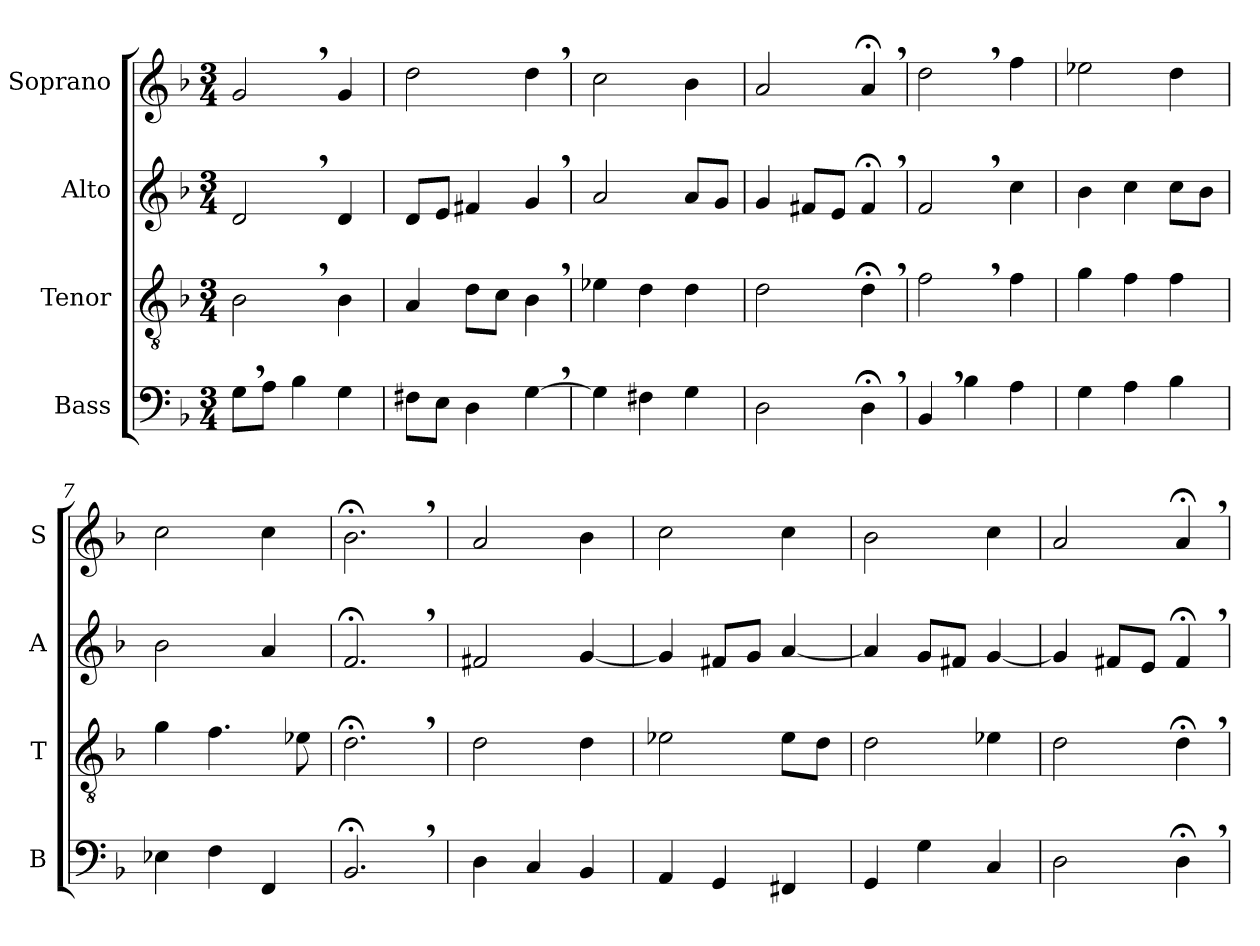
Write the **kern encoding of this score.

**kern	**kern	**kern	**kern
*part4	*part3	*part2	*part1
*staff4	*staff3	*staff2	*staff1
*I"Bass	*I"Tenor	*I"Alto	*I"Soprano
*I'B	*I'T	*I'A	*I'S
*clefF4	*clefGv2	*clefG2	*clefG2
*k[b-]	*k[b-]	*k[b-]	*k[b-]
*M3/4	*M3/4	*M3/4	*M3/4
=1	=1	=1	=1
8G,\L	2B-,\	2d,/	2g,/
8A\J	.	.	.
4B-\	.	.	.
4G\	4B-\	4d/	4g/
=2	=2	=2	=2
8F#X\L	4A/	8d/L	2dd\
8E\J	.	8e/J	.
4D\	8d\L	4f#X/	.
.	8c\J	.	.
[4G,\	4B-,\	4g,/	4dd,\
=3	=3	=3	=3
4G\]	4e-X\	2a/	2cc\
4F#X\	4d\	.	.
4G\	4d\	8a/L	4b-\
.	.	8g/J	.
=4	=4	=4	=4
2D\	2d\	4g/	2a/
.	.	8f#X/L	.
.	.	8e/J	.
4D;<,\	4d;<,\	4f#;<,/	4a;<,/
=5	=5	=5	=5
4BB-,/	2f,\	2f,/	2dd,\
4B-\	.	.	.
4A\	4f\	4cc\	4ff\
=6	=6	=6	=6
4G\	4g\	4b-\	2ee-X\
4A\	4f\	4cc\	.
4B-\	4f\	8cc\L	4dd\
.	.	8b-\J	.
=7	=7	=7	=7
4E-X\	4g\	2b-\	2cc\
4F\	4.f\	.	.
4FF/	.	4a/	4cc\
.	8e-X\	.	.
=8	=8	=8	=8
2.BB-;<,/	2.d;<,\	2.f;<,/	2.b-;<,\
=9	=9	=9	=9
4D\	2d\	2f#X/	2a/
4C/	.	.	.
4BB-/	4d\	[4g/	4b-\
=10	=10	=10	=10
4AA/	2e-X\	4g/]	2cc\
4GG/	.	8f#X/L	.
.	.	8g/J	.
4FF#X/	8e-\L	[4a/	4cc\
.	8d\J	.	.
=11	=11	=11	=11
4GG/	2d\	4a/]	2b-\
4G\	.	8g/L	.
.	.	8f#X/J	.
4C/	4e-X\	[4g/	4cc\
=12	=12	=12	=12
2D\	2d\	4g/]	2a/
.	.	8f#X/L	.
.	.	8e/J	.
4D;<,\	4d;<,\	4f#;<,/	4a;<,/
=	=	=	=
*-	*-	*-	*-
